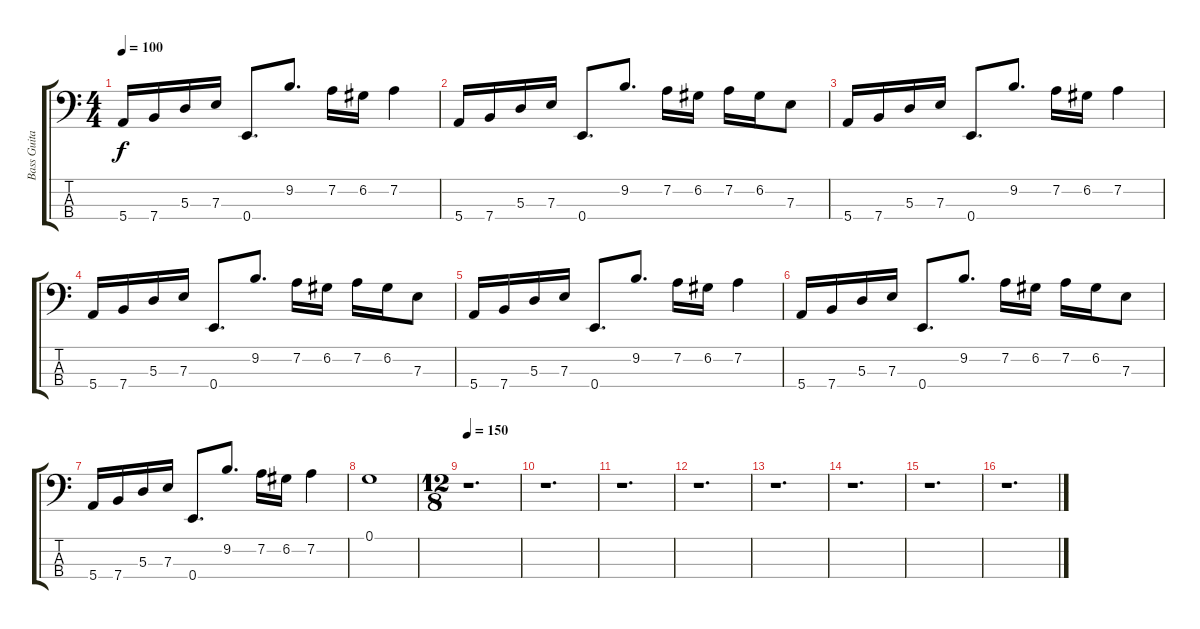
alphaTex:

\track ("Bass Guitar" "Bass Guita") {instrument electricbassfinger}
\staff {score tabs}
\tuning (G2 D2 A1 E1) {hide}
\ts (4 4)
\tempo 100
\clef f4
\ks c
5.4.16{dy f} 7.4.16 5.3.16 7.3.16 0.4.8{d} 9.2.8{d} 7.2.16 6.2.16 7.2.4 |
5.4.16 7.4.16 5.3.16 7.3.16 0.4.8{d} 9.2.8{d} 7.2.16 6.2.16 7.2.16 6.2.16 7.3.8 |
5.4.16 7.4.16 5.3.16 7.3.16 0.4.8{d} 9.2.8{d} 7.2.16 6.2.16 7.2.4 |
5.4.16 7.4.16 5.3.16 7.3.16 0.4.8{d} 9.2.8{d} 7.2.16 6.2.16 7.2.16 6.2.16 7.3.8 |
5.4.16 7.4.16 5.3.16 7.3.16 0.4.8{d} 9.2.8{d} 7.2.16 6.2.16 7.2.4 |
5.4.16 7.4.16 5.3.16 7.3.16 0.4.8{d} 9.2.8{d} 7.2.16 6.2.16 7.2.16 6.2.16 7.3.8 |
5.4.16 7.4.16 5.3.16 7.3.16 0.4.8{d} 9.2.8{d} 7.2.16 6.2.16 7.2.4 |
0.1.1 |
\ts (12 8)
\tempo 150
r.1{d} |
r.1{d} |
r.1{d} |
r.1{d} |
r.1{d} |
r.1{d} |
r.1{d} |
r.1{d}
